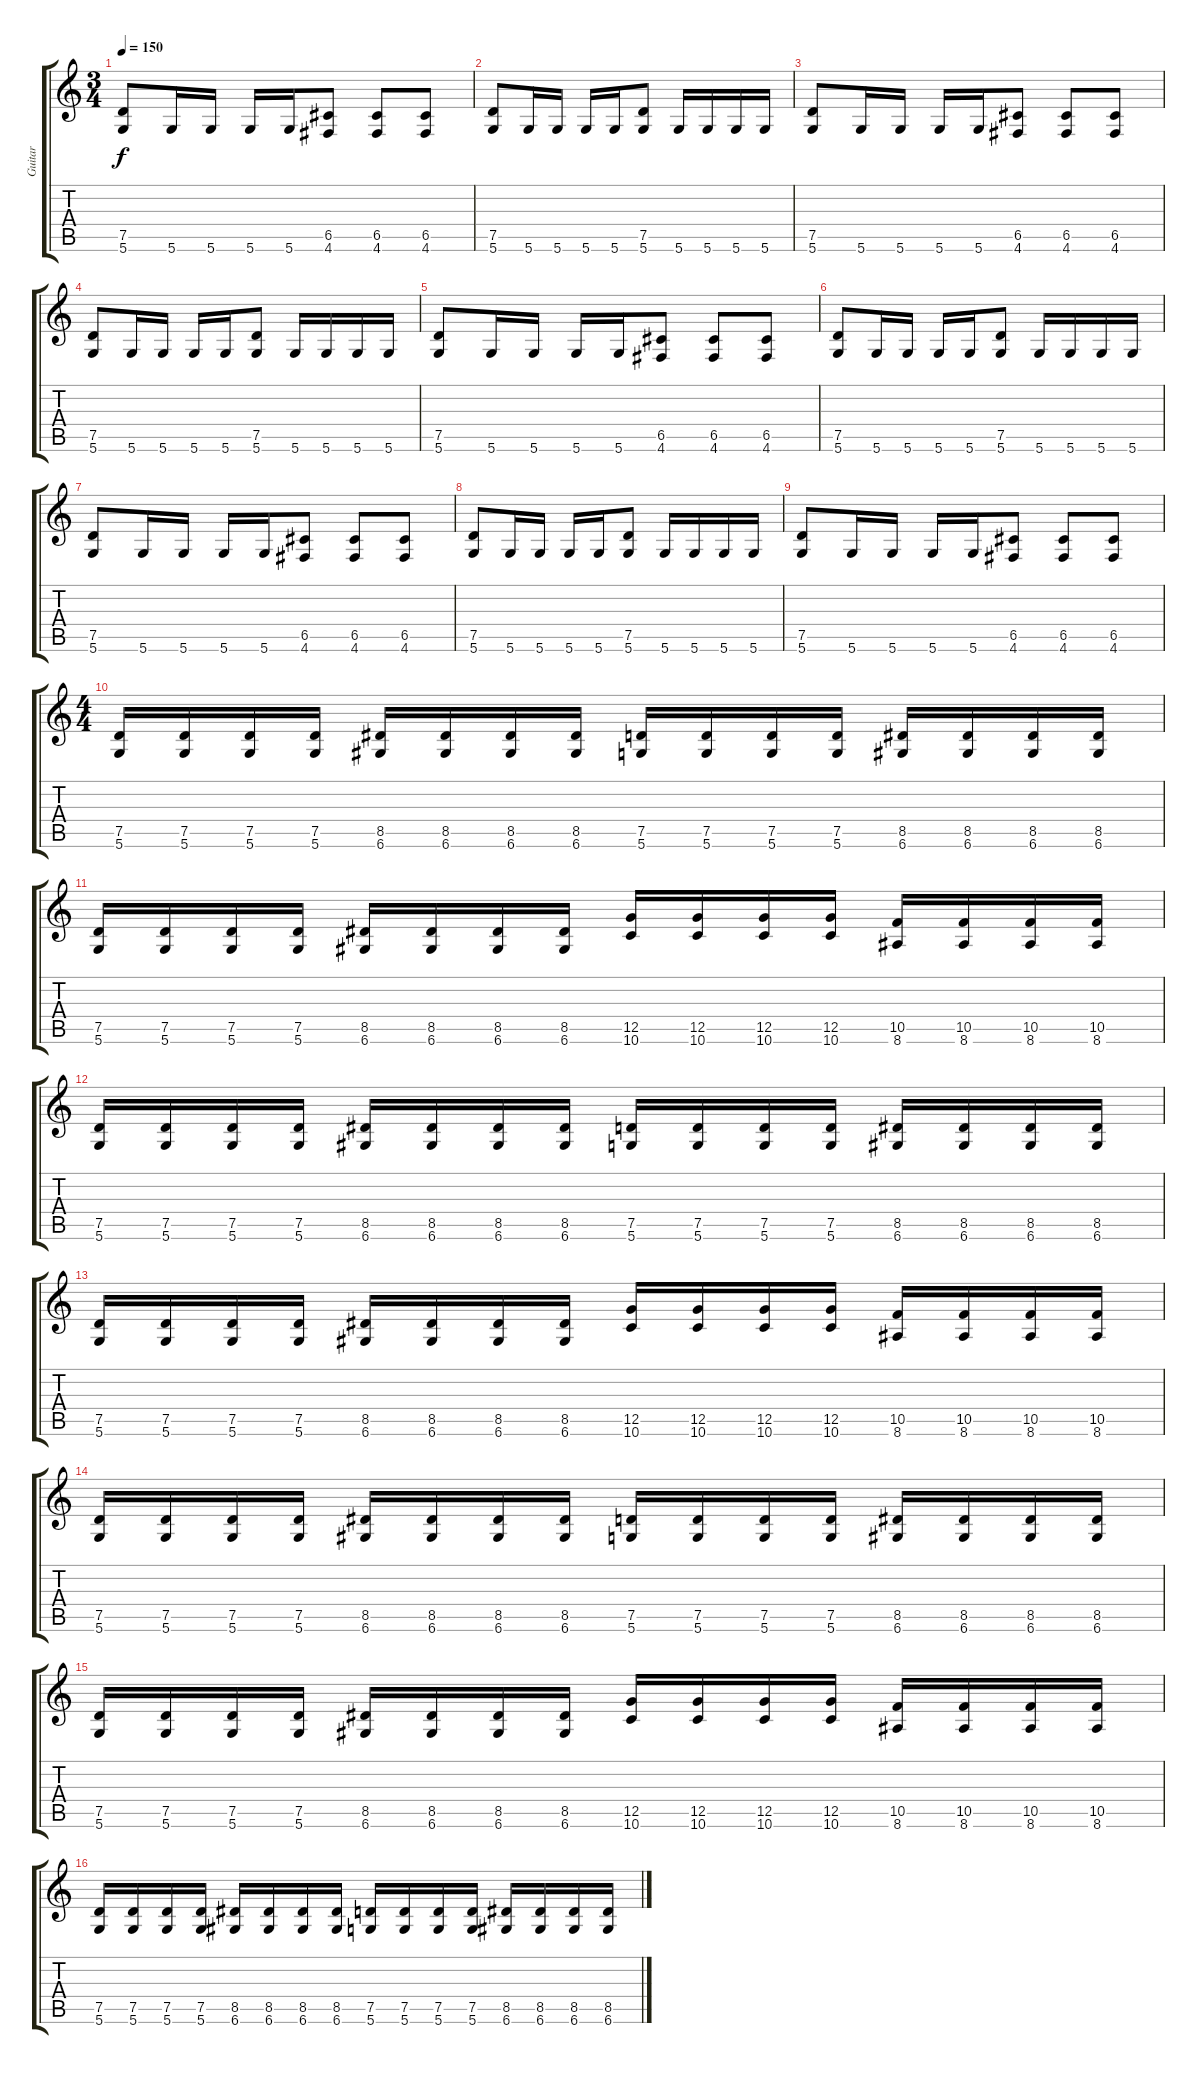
\track ("Guitar" "Guitar") {instrument distortionguitar}
\staff {score tabs}
\tuning (D4 A3 F3 C3 G2 D2) {hide}
\ts (3 4)
\tempo 150
\clef g2
\ks c
(7.5 5.6).8{dy f} 5.6.16 5.6.16 5.6.16 5.6.16 (6.5 4.6).8 (6.5 4.6).8 (6.5 4.6).8 |
(7.5 5.6).8 5.6.16 5.6.16 5.6.16 5.6.16 (7.5 5.6).8 5.6.16 5.6.16 5.6.16 5.6.16 |
(7.5 5.6).8 5.6.16 5.6.16 5.6.16 5.6.16 (6.5 4.6).8 (6.5 4.6).8 (6.5 4.6).8 |
(7.5 5.6).8 5.6.16 5.6.16 5.6.16 5.6.16 (7.5 5.6).8 5.6.16 5.6.16 5.6.16 5.6.16 |
(7.5 5.6).8 5.6.16 5.6.16 5.6.16 5.6.16 (6.5 4.6).8 (6.5 4.6).8 (6.5 4.6).8 |
(7.5 5.6).8 5.6.16 5.6.16 5.6.16 5.6.16 (7.5 5.6).8 5.6.16 5.6.16 5.6.16 5.6.16 |
(7.5 5.6).8 5.6.16 5.6.16 5.6.16 5.6.16 (6.5 4.6).8 (6.5 4.6).8 (6.5 4.6).8 |
(7.5 5.6).8 5.6.16 5.6.16 5.6.16 5.6.16 (7.5 5.6).8 5.6.16 5.6.16 5.6.16 5.6.16 |
(7.5 5.6).8 5.6.16 5.6.16 5.6.16 5.6.16 (6.5 4.6).8 (6.5 4.6).8 (6.5 4.6).8 |
\ts (4 4)
(7.5 5.6).16 (7.5 5.6).16 (7.5 5.6).16 (7.5 5.6).16 (8.5 6.6).16 (8.5 6.6).16 (8.5 6.6).16 (8.5 6.6).16 (7.5 5.6).16 (7.5 5.6).16 (7.5 5.6).16 (7.5 5.6).16 (8.5 6.6).16 (8.5 6.6).16 (8.5 6.6).16 (8.5 6.6).16 |
(7.5 5.6).16 (7.5 5.6).16 (7.5 5.6).16 (7.5 5.6).16 (8.5 6.6).16 (8.5 6.6).16 (8.5 6.6).16 (8.5 6.6).16 (12.5 10.6).16 (12.5 10.6).16 (12.5 10.6).16 (12.5 10.6).16 (10.5 8.6).16 (10.5 8.6).16 (10.5 8.6).16 (10.5 8.6).16 |
(7.5 5.6).16 (7.5 5.6).16 (7.5 5.6).16 (7.5 5.6).16 (8.5 6.6).16 (8.5 6.6).16 (8.5 6.6).16 (8.5 6.6).16 (7.5 5.6).16 (7.5 5.6).16 (7.5 5.6).16 (7.5 5.6).16 (8.5 6.6).16 (8.5 6.6).16 (8.5 6.6).16 (8.5 6.6).16 |
(7.5 5.6).16 (7.5 5.6).16 (7.5 5.6).16 (7.5 5.6).16 (8.5 6.6).16 (8.5 6.6).16 (8.5 6.6).16 (8.5 6.6).16 (12.5 10.6).16 (12.5 10.6).16 (12.5 10.6).16 (12.5 10.6).16 (10.5 8.6).16 (10.5 8.6).16 (10.5 8.6).16 (10.5 8.6).16 |
(7.5 5.6).16 (7.5 5.6).16 (7.5 5.6).16 (7.5 5.6).16 (8.5 6.6).16 (8.5 6.6).16 (8.5 6.6).16 (8.5 6.6).16 (7.5 5.6).16 (7.5 5.6).16 (7.5 5.6).16 (7.5 5.6).16 (8.5 6.6).16 (8.5 6.6).16 (8.5 6.6).16 (8.5 6.6).16 |
(7.5 5.6).16 (7.5 5.6).16 (7.5 5.6).16 (7.5 5.6).16 (8.5 6.6).16 (8.5 6.6).16 (8.5 6.6).16 (8.5 6.6).16 (12.5 10.6).16 (12.5 10.6).16 (12.5 10.6).16 (12.5 10.6).16 (10.5 8.6).16 (10.5 8.6).16 (10.5 8.6).16 (10.5 8.6).16 |
(7.5 5.6).16 (7.5 5.6).16 (7.5 5.6).16 (7.5 5.6).16 (8.5 6.6).16 (8.5 6.6).16 (8.5 6.6).16 (8.5 6.6).16 (7.5 5.6).16 (7.5 5.6).16 (7.5 5.6).16 (7.5 5.6).16 (8.5 6.6).16 (8.5 6.6).16 (8.5 6.6).16 (8.5 6.6).16
